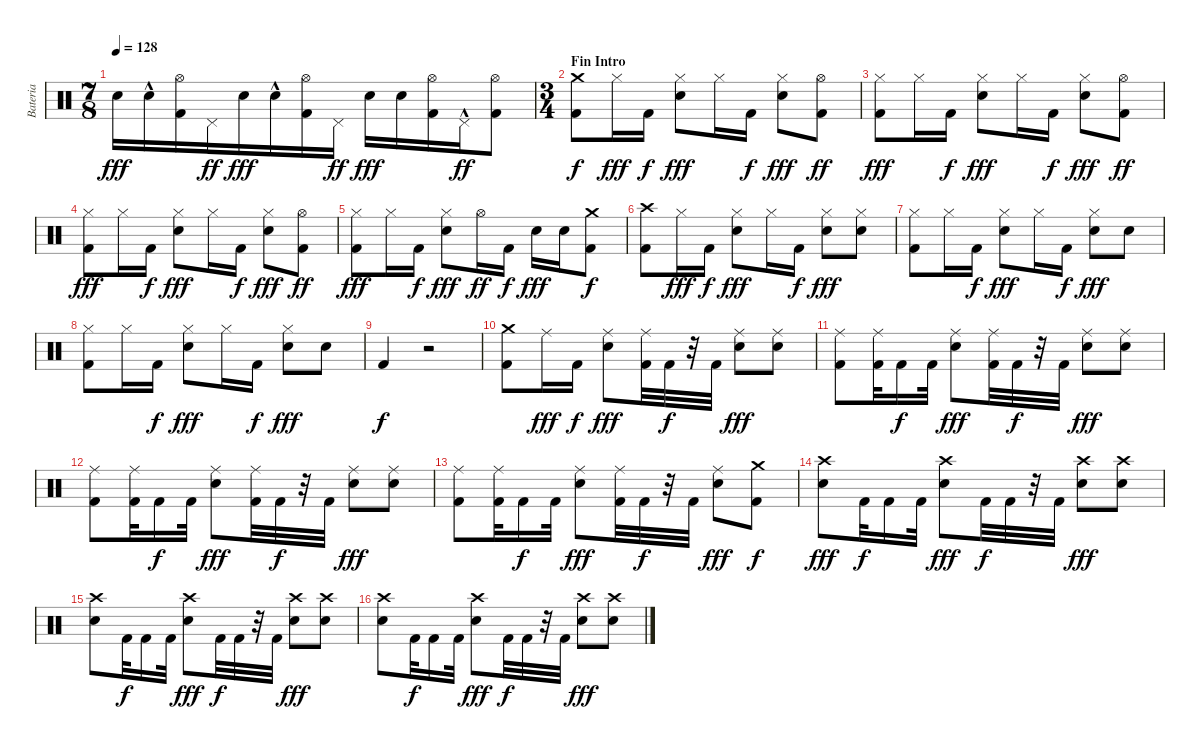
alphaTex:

\track ("Bateria" "Bateria") {instrument percussion}
\staff {score}
\articulation defaults
\ts (7 8)
\tempo 128
\clef neutral
\ks c "Electric Snare (hit)".16{dy fff} "Electric Snare (hit)"{hac}.16
("Kick (hit) 2" "Hi-Hat (open)").16 "Pedal Hi-Hat (hit)".16{dy ff} "Electric Snare (hit)".16{dy fff} "Electric Snare (hit)"{hac}.16 ("Kick (hit) 2" "Hi-Hat (open)").16 "Pedal Hi-Hat (hit)".16{dy ff} "Electric Snare (hit)".16{dy fff} "Electric Snare (hit)".16 ("Kick (hit) 2" "Hi-Hat (open)").16 "Pedal Hi-Hat (hit)"{hac}.16{dy ff} ("Kick (hit) 2" "Hi-Hat (open)").8 |
\ts (3 4)
\section ("" "Fin Intro")
("Crash medium (hit)" "Kick (hit) 2").8{dy f} "Hi-Hat (closed)".16{dy fff} "Kick (hit) 2".16{dy f} ("Electric Snare (hit)" "Hi-Hat (closed)").8{dy fff} "Hi-Hat (closed)".16 "Kick (hit) 2".16{dy f} ("Electric Snare (hit)" "Hi-Hat (closed)").8{dy fff} ("Kick (hit) 2" "Hi-Hat (open)").8{dy ff} |
("Kick (hit) 2" "Hi-Hat (closed)").8{dy fff} "Hi-Hat (closed)".16 "Kick (hit) 2".16{dy f} ("Electric Snare (hit)" "Hi-Hat (closed)").8{dy fff} "Hi-Hat (closed)".16 "Kick (hit) 2".16{dy f} ("Electric Snare (hit)" "Hi-Hat (closed)").8{dy fff} ("Kick (hit) 2" "Hi-Hat (open)").8{dy ff} |
("Kick (hit) 2" "Hi-Hat (closed)").8{dy fff} "Hi-Hat (closed)".16 "Kick (hit) 2".16{dy f} ("Electric Snare (hit)" "Hi-Hat (closed)").8{dy fff} "Hi-Hat (closed)".16 "Kick (hit) 2".16{dy f} ("Electric Snare (hit)" "Hi-Hat (closed)").8{dy fff} ("Kick (hit) 2" "Hi-Hat (open)").8{dy ff} |
("Kick (hit) 2" "Hi-Hat (closed)").8{dy fff} "Hi-Hat (closed)".16 "Kick (hit) 2".16{dy f} ("Electric Snare (hit)" "Hi-Hat (closed)").8{dy fff} "Hi-Hat (open)".16{dy ff} "Kick (hit) 2".16{dy f} "Electric Snare (hit)".16{dy fff} "Electric Snare (hit)".16 ("Crash medium (hit)" "Kick (hit) 2").8{dy f} |
("Crash high (hit)" "Kick (hit) 2").8 "Hi-Hat (closed)".16{dy fff} "Kick (hit) 2".16{dy f} ("Electric Snare (hit)" "Hi-Hat (closed)").8{dy fff} "Hi-Hat (closed)".16 "Kick (hit) 2".16{dy f} ("Electric Snare (hit)" "Hi-Hat (closed)").8{dy fff} ("Electric Snare (hit)" "Hi-Hat (closed)").8 |
("Kick (hit) 2" "Hi-Hat (closed)").8 "Hi-Hat (closed)".16 "Kick (hit) 2".16{dy f} ("Electric Snare (hit)" "Hi-Hat (closed)").8{dy fff} "Hi-Hat (closed)".16 "Kick (hit) 2".16{dy f} ("Electric Snare (hit)" "Hi-Hat (closed)").8{dy fff} "Electric Snare (hit)".8 |
("Kick (hit) 2" "Hi-Hat (closed)").8 "Hi-Hat (closed)".16 "Kick (hit) 2".16{dy f} ("Electric Snare (hit)" "Hi-Hat (closed)").8{dy fff} "Hi-Hat (closed)".16 "Kick (hit) 2".16{dy f} ("Electric Snare (hit)" "Hi-Hat (closed)").8{dy fff} "Electric Snare (hit)".8 |
"Kick (hit) 2".4{dy f} r.2 |
("Crash medium (hit)" "Kick (hit) 2").8 "Ride (middle)".16{dy fff} "Kick (hit) 2".16{dy f} ("Ride (middle)" "Electric Snare (hit)").8{dy fff} ("Ride (middle)" "Kick (hit) 2").32 "Kick (hit) 2".32{dy f} r.32 "Kick (hit) 2".32 ("Ride (middle)" "Electric Snare (hit)").8{dy fff} ("Ride (middle)" "Electric Snare (hit)").8 |
("Ride (middle)" "Kick (hit) 2").8 ("Kick (hit) 2" "Ride (middle)").32 "Kick (hit) 2".16{dy f} "Kick (hit) 2".32 ("Ride (middle)" "Electric Snare (hit)").8{dy fff} ("Kick (hit) 2" "Ride (middle)").32 "Kick (hit) 2".32{dy f} r.32 "Kick (hit) 2".32 ("Ride (middle)" "Electric Snare (hit)").8{dy fff} ("Ride (middle)" "Electric Snare (hit)").8 |
("Ride (middle)" "Kick (hit) 2").8 ("Kick (hit) 2" "Ride (middle)").32 "Kick (hit) 2".16{dy f} "Kick (hit) 2".32 ("Ride (middle)" "Electric Snare (hit)").8{dy fff} ("Kick (hit) 2" "Ride (middle)").32 "Kick (hit) 2".32{dy f} r.32 "Kick (hit) 2".32 ("Ride (middle)" "Electric Snare (hit)").8{dy fff} ("Ride (middle)" "Electric Snare (hit)").8 |
("Ride (middle)" "Kick (hit) 2").8 ("Kick (hit) 2" "Ride (middle)").32 "Kick (hit) 2".16{dy f} "Kick (hit) 2".32 ("Ride (middle)" "Electric Snare (hit)").8{dy fff} ("Kick (hit) 2" "Ride (middle)").32 "Kick (hit) 2".32{dy f} r.32 "Kick (hit) 2".32 ("Ride (middle)" "Electric Snare (hit)").8{dy fff} ("Crash medium (hit)" "Kick (hit) 2").8{dy f} |
("Electric Snare (hit)" "Crash high (hit)").8{dy fff} "Kick (hit) 2".32{dy f} "Kick (hit) 2".16 "Kick (hit) 2".32 ("Electric Snare (hit)" "Crash high (hit)").8{dy fff} "Kick (hit) 2".32{dy f} "Kick (hit) 2".32 r.32 "Kick (hit) 2".32 ("Electric Snare (hit)" "Crash high (hit)").8{dy fff} ("Electric Snare (hit)" "Crash high (hit)").8 |
("Electric Snare (hit)" "Crash high (hit)").8 "Kick (hit) 2".32{dy f} "Kick (hit) 2".16 "Kick (hit) 2".32 ("Electric Snare (hit)" "Crash high (hit)").8{dy fff} "Kick (hit) 2".32{dy f} "Kick (hit) 2".32 r.32 "Kick (hit) 2".32 ("Electric Snare (hit)" "Crash high (hit)").8{dy fff} ("Electric Snare (hit)" "Crash high (hit)").8 |
("Electric Snare (hit)" "Crash high (hit)").8 "Kick (hit) 2".32{dy f} "Kick (hit) 2".16 "Kick (hit) 2".32 ("Electric Snare (hit)" "Crash high (hit)").8{dy fff} "Kick (hit) 2".32{dy f} "Kick (hit) 2".32 r.32 "Kick (hit) 2".32 ("Electric Snare (hit)" "Crash high (hit)").8{dy fff} ("Electric Snare (hit)" "Crash high (hit)").8
